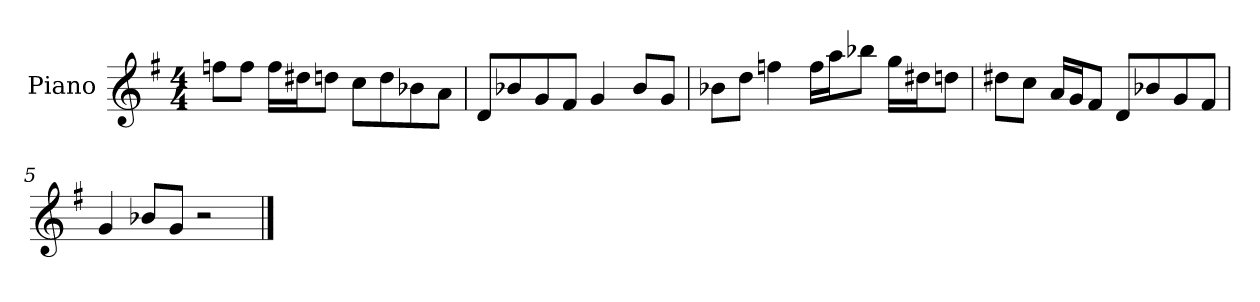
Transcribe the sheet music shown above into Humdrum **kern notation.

**kern
*part1
*staff1
*I"Piano
*I'P-no
*clefG2
*k[f#]
*M4/4
*MM90
=1
8ffn\L
8ff\J
16ff\LL
16dd#X\J
8ddn\J
8cc\L
8dd\
8b-X\
8a\J
=2
8d/L
8b-X/
8g/
8f#/J
4g/
8b-/L
8g/J
=3
8b-X\L
8dd\J
4ffn\
16ff\LL
16aa\J
8bb-X\J
16gg\LL
16dd#X\J
8ddn\J
!!LO:LB:g=z
=4
8dd#X\L
8cc\J
16a/LL
16g/J
8f#/J
8d/L
8b-X/
8g/
8f#/J
=5
4g/
8b-X/L
8g/J
2r
==
*-
